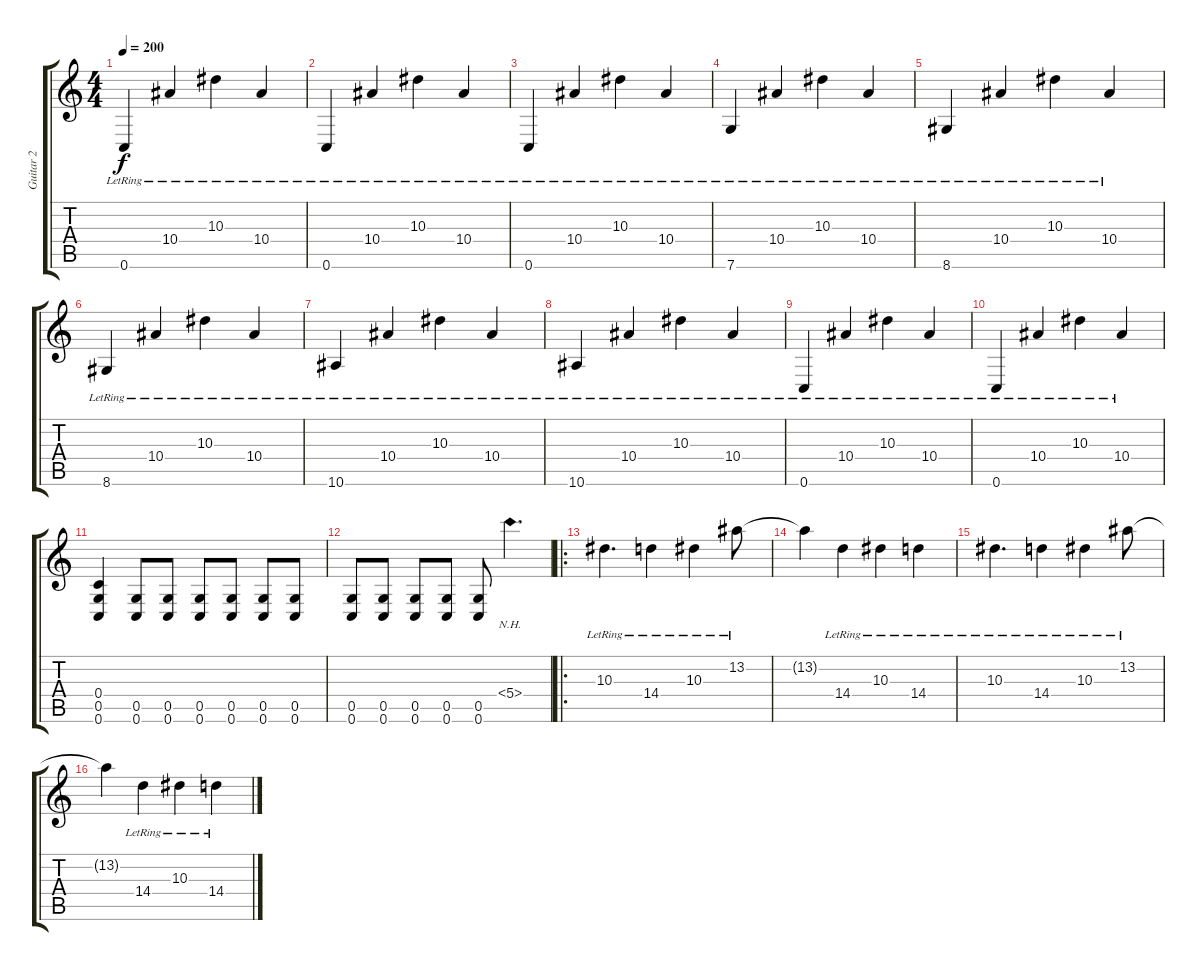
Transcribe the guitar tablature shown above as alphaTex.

\track ("Guitar 2" "Guitar 2") {instrument overdrivenguitar}
\staff {score tabs}
\tuning (D4 A3 F3 C3 G2 C2) {hide}
\ts (4 4)
\tempo 200
\clef g2
\ks c
0.6{lr}.4{dy f} 10.4{lr}.4 10.3{lr}.4 10.4{lr}.4 |
0.6{lr}.4 10.4{lr}.4 10.3{lr}.4 10.4{lr}.4 |
0.6{lr}.4 10.4{lr}.4 10.3{lr}.4 10.4{lr}.4 |
7.6{lr}.4 10.4{lr}.4 10.3{lr}.4 10.4{lr}.4 |
8.6{lr}.4 10.4{lr}.4 10.3{lr}.4 10.4{lr}.4 |
8.6{lr}.4 10.4{lr}.4 10.3{lr}.4 10.4{lr}.4 |
10.6{lr}.4 10.4{lr}.4 10.3{lr}.4 10.4{lr}.4 |
10.6{lr}.4 10.4{lr}.4 10.3{lr}.4 10.4{lr}.4 |
0.6{lr}.4 10.4{lr}.4 10.3{lr}.4 10.4{lr}.4 |
0.6{lr}.4 10.4{lr}.4 10.3{lr}.4 10.4{lr}.4 |
(0.4 0.5 0.6).4{instrument overdrivenguitar} (0.5 0.6).8 (0.5 0.6).8 (0.5 0.6).8 (0.5 0.6).8 (0.5 0.6).8 (0.5 0.6).8 |
(0.5 0.6).8 (0.5 0.6).8 (0.5 0.6).8 (0.5 0.6).8 (0.5 0.6).8 5.4{nh}.4{d} |
\ro
10.3{lr}.4{d} 14.4{lr}.4 10.3{lr}.4 13.2{lr}.8 |
13.2{t}.4 14.4{lr}.4 10.3{lr}.4 14.4{lr}.4 |
10.3{lr}.4{d} 14.4{lr}.4 10.3{lr}.4 13.2{lr}.8 |
13.2{t}.4 14.4{lr}.4 10.3{lr}.4 14.4{lr}.4
